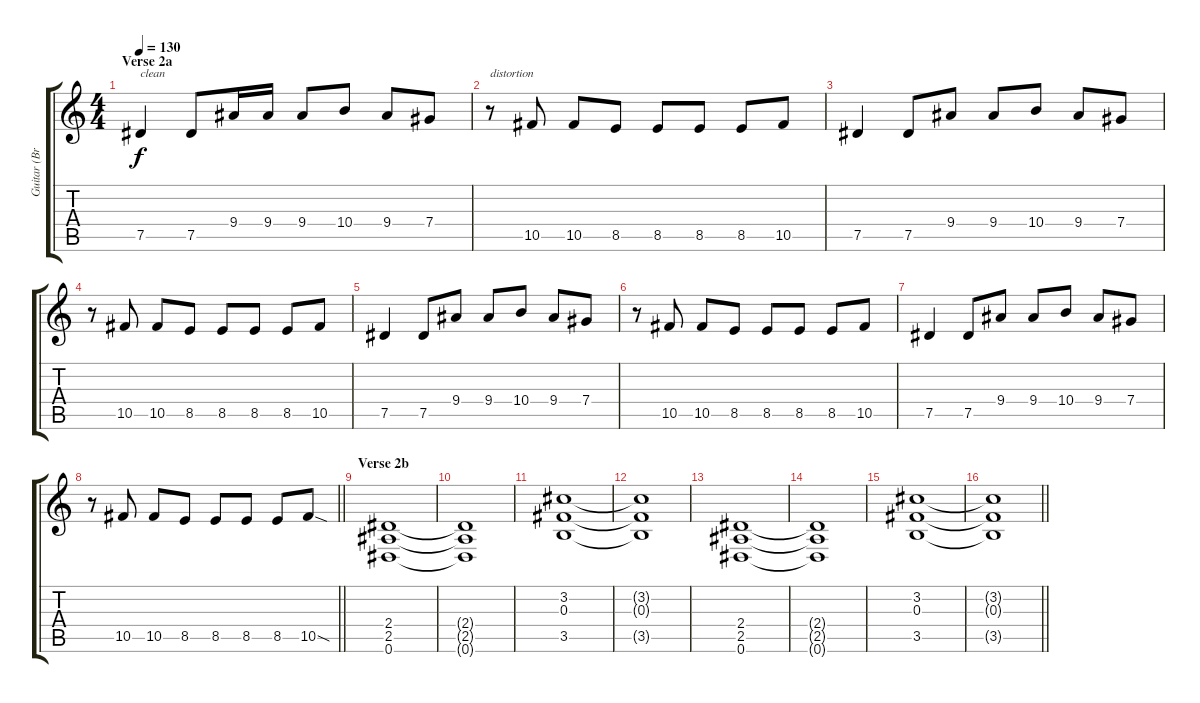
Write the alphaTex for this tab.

\track ("Guitar (Brad)" "Guitar (Br") {instrument distortionguitar}
\staff {score tabs}
\tuning (Eb4 Bb3 Gb3 Db3 Ab2 Eb2) {hide}
\ts (4 4)
\section ("" "Verse 2a")
\tempo 130
\clef g2
\ks c
7.5.4{txt "clean" dy f instrument electricguitarjazz} 7.5.8 9.4.16 9.4.16 9.4.8 10.4.8 9.4.8 7.4.8 |
r.8{txt "distortion" instrument distortionguitar} 10.5.8 10.5.8 8.5.8 8.5.8 8.5.8 8.5.8 10.5.8 |
7.5.4 7.5.8 9.4.8 9.4.8 10.4.8 9.4.8 7.4.8 |
r.8 10.5.8 10.5.8 8.5.8 8.5.8 8.5.8 8.5.8 10.5.8 |
7.5.4 7.5.8 9.4.8 9.4.8 10.4.8 9.4.8 7.4.8 |
r.8 10.5.8 10.5.8 8.5.8 8.5.8 8.5.8 8.5.8 10.5.8 |
7.5.4 7.5.8 9.4.8 9.4.8 10.4.8 9.4.8 7.4.8 |
\barLineRight lightlight
r.8 10.5.8 10.5.8 8.5.8 8.5.8 8.5.8 8.5.8 10.5{sod}.8 |
\section ("" "Verse 2b")
(2.4 2.5 0.6).1 |
(2.4{t} 2.5{t} 0.6{t}).1 |
(3.2 0.3 3.5).1 |
(3.2{t} 0.3{t} 3.5{t}).1 |
(2.4 2.5 0.6).1 |
(2.4{t} 2.5{t} 0.6{t}).1 |
(3.2 0.3 3.5).1 |
\barLineRight lightlight
(3.2{t} 0.3{t} 3.5{t}).1
